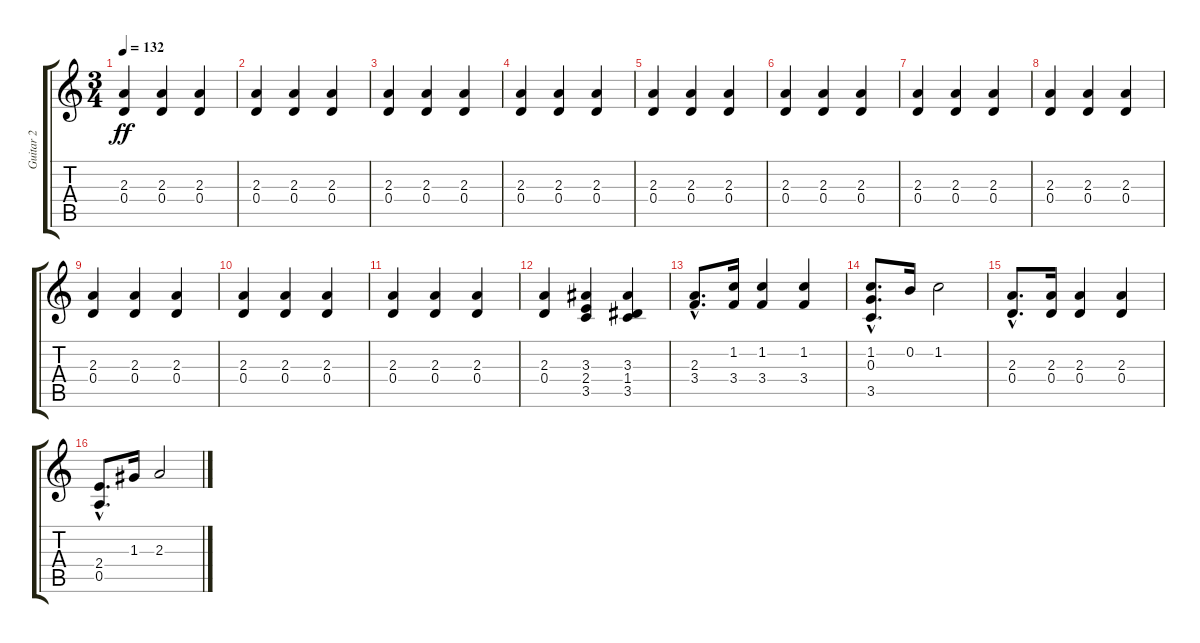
\track ("Guitar 2" "Guitar 2") {instrument acousticguitarnylon}
\staff {score tabs}
\tuning (E4 B3 G3 D3 A2 E2) {hide}
\ts (3 4)
\tempo 132
\clef g2
\ks c
(2.3 0.4).4{dy ff} (2.3 0.4).4 (2.3 0.4).4 |
(2.3 0.4).4 (2.3 0.4).4 (2.3 0.4).4 |
(2.3 0.4).4 (2.3 0.4).4 (2.3 0.4).4 |
(2.3 0.4).4 (2.3 0.4).4 (2.3 0.4).4 |
(2.3 0.4).4 (2.3 0.4).4 (2.3 0.4).4 |
(2.3 0.4).4 (2.3 0.4).4 (2.3 0.4).4 |
(2.3 0.4).4 (2.3 0.4).4 (2.3 0.4).4 |
(2.3 0.4).4 (2.3 0.4).4 (2.3 0.4).4 |
(2.3 0.4).4 (2.3 0.4).4 (2.3 0.4).4 |
(2.3 0.4).4 (2.3 0.4).4 (2.3 0.4).4 |
(2.3 0.4).4 (2.3 0.4).4 (2.3 0.4).4 |
(2.3 0.4).4 (3.3 2.4 3.5).4 (3.3 1.4 3.5).4 |
(2.3{hac} 3.4{hac}).8{d} (1.2 3.4).16 (1.2 3.4).4 (1.2 3.4).4 |
(1.2{hac} 0.3{hac} 3.5{hac}).8{d} 0.2.16 1.2.2 |
(2.3{hac} 0.4{hac}).8{d} (2.3 0.4).16 (2.3 0.4).4 (2.3 0.4).4 |
(2.4{hac} 0.5{hac}).8{d} 1.3.16 2.3.2
